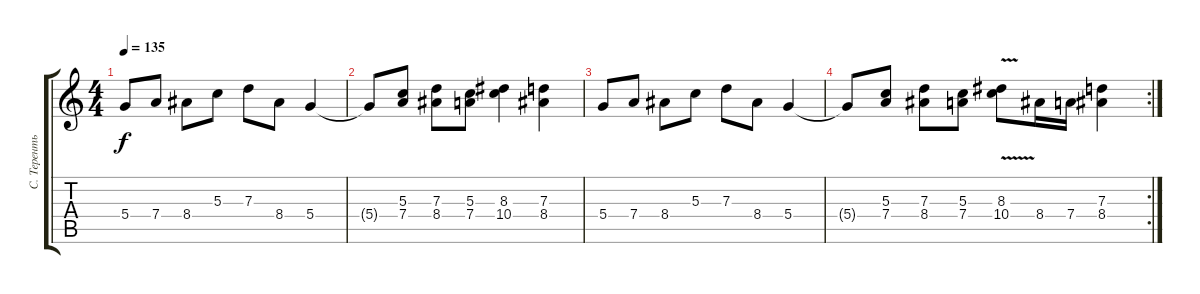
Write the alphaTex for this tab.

\track ("С. Терентьев" "С. Теренть") {instrument distortionguitar}
\staff {score tabs}
\tuning (E4 B3 G3 D3 A2 E2) {hide}
\ts (4 4)
\tempo 135
\clef g2
\ks c
5.4.8{dy f} 7.4.8 8.4.8 5.3.8 7.3.8 8.4.8 5.4.4 |
5.4{t}.8 (5.3 7.4).8 (7.3 8.4).8 (5.3 7.4).8 (8.3 10.4).4 (7.3 8.4).4 |
5.4.8 7.4.8 8.4.8 5.3.8 7.3.8 8.4.8 5.4.4 |
\rc 2
5.4{t}.8 (5.3 7.4).8 (7.3 8.4).8 (5.3 7.4).8 (8.3{v} 10.4).8 8.4.16 7.4.16 (7.3 8.4).4
